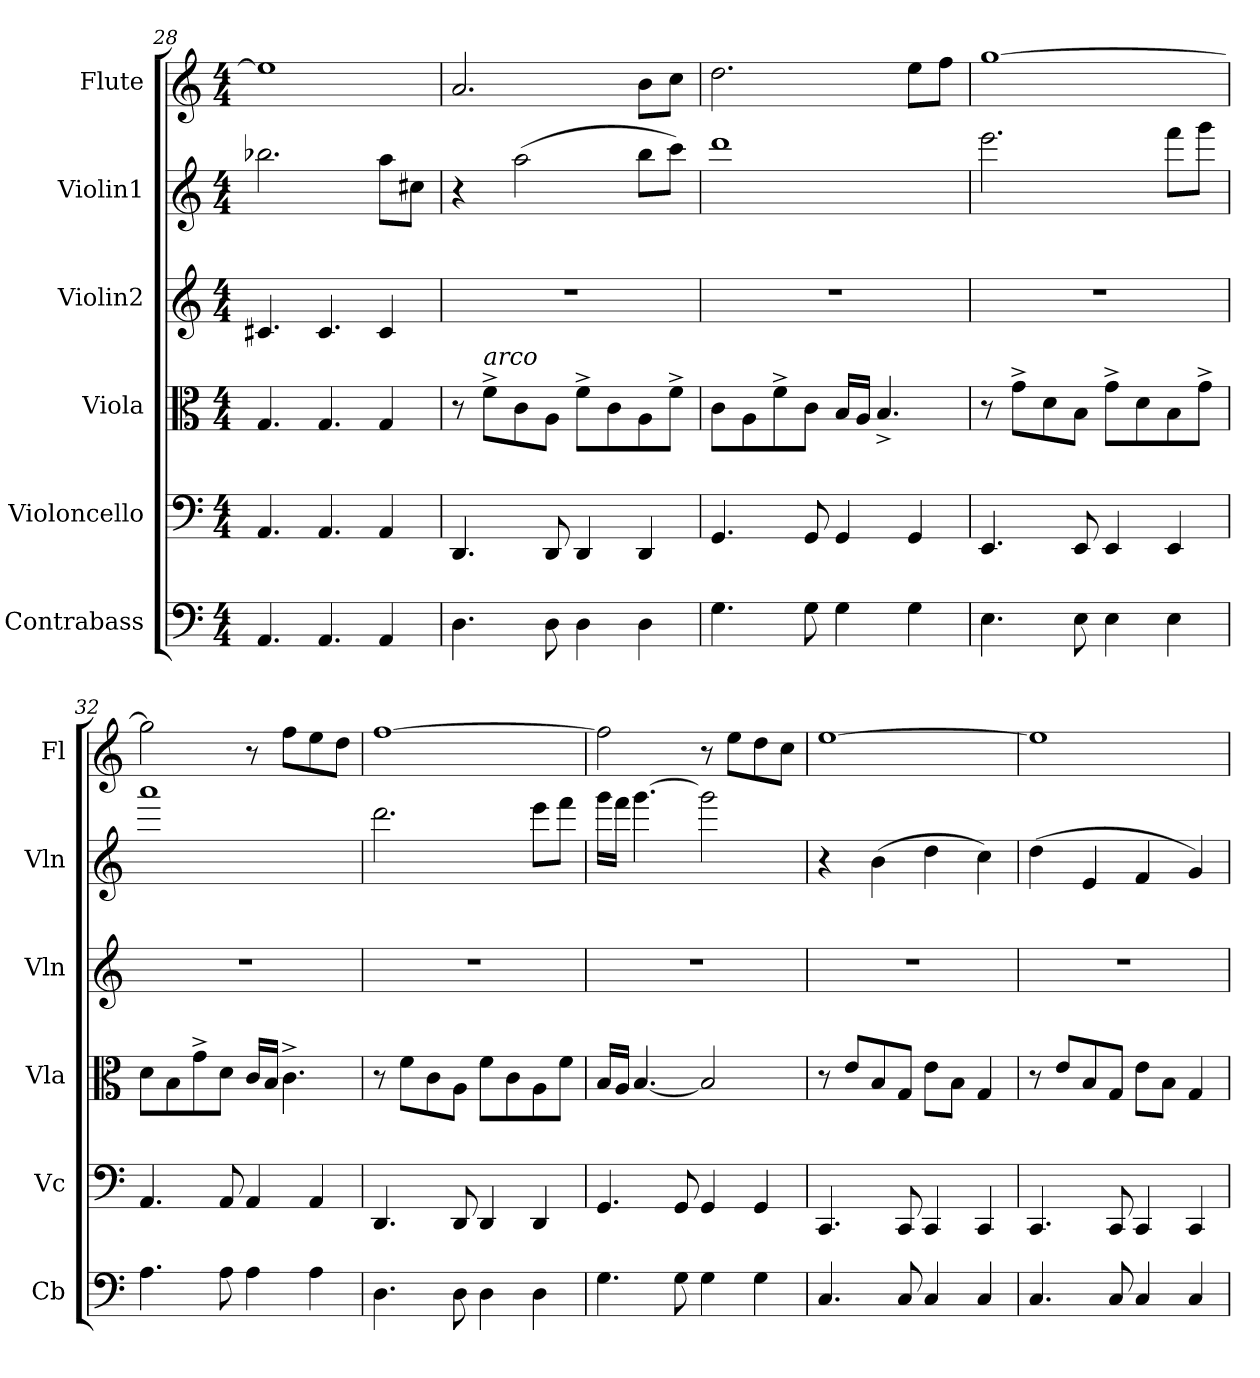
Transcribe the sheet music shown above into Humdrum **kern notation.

**kern	**kern	**kern	**kern	**kern	**kern
*part6	*part5	*part4	*part3	*part2	*part1
*staff6	*staff5	*staff4	*staff3	*staff2	*staff1
*I"Contrabass	*I"Violoncello	*I"Viola	*I"Violin2	*I"Violin1	*I"Flute
*I'Cb	*I'Vc	*I'Vla	*I'Vln	*I'Vln	*I'Fl
*clefF4	*clefF4	*clefC3	*clefG2	*clefG2	*clefG2
*ITrd7c12	*	*	*	*	*
*k[]	*k[]	*k[]	*k[]	*k[]	*k[]
*M4/4	*M4/4	*M4/4	*M4/4	*M4/4	*M4/4
=28	=28	=28	=28	=28	=28
4.AAA/	4.AA/	4.G/	4.c#X/	2.bb-X\	1ee]
4.AAA/	4.AA/	4.G/	4.c#/	.	.
4AAA/	4AA/	4G/	4c#/	8aa\L	.
.	.	.	.	8cc#X\J	.
=29	=29	=29	=29	=29	=29
4.DD\	4.DD/	8r	1r	4r	2.a/
!	!	!LO:TX:a:i:t=arco	!	!	!
.	.	8f^\L	.	.	.
.	.	8c\	.	(>2aa\	.
8DD\	8DD/	8A\J	.	.	.
4DD\	4DD/	8f^\L	.	.	.
.	.	8c\	.	.	.
4DD\	4DD/	8A\	.	8bb\L	8b\L
.	.	8f^\J	.	8ccc\J)	8cc\J
=30	=30	=30	=30	=30	=30
4.GG\	4.GG/	8c\L	1r	1ddd	2.dd\
.	.	8A\	.	.	.
.	.	8f^\	.	.	.
8GG\	8GG/	8c\J	.	.	.
4GG\	4GG/	16B/LL	.	.	.
.	.	16A/JJ	.	.	.
.	.	4.B^/	.	.	.
4GG\	4GG/	.	.	.	8ee\L
.	.	.	.	.	8ff\J
=31	=31	=31	=31	=31	=31
4.EE\	4.EE/	8r	1r	2.eee\	[1gg
.	.	8g^\L	.	.	.
.	.	8d\	.	.	.
8EE\	8EE/	8B\J	.	.	.
4EE\	4EE/	8g^\L	.	.	.
.	.	8d\	.	.	.
4EE\	4EE/	8B\	.	8fff\L	.
.	.	8g^\J	.	8ggg\J	.
=32	=32	=32	=32	=32	=32
4.AA\	4.AA/	8d\L	1r	1aaa	2gg\]
.	.	8B\	.	.	.
.	.	8g^\	.	.	.
8AA\	8AA/	8d\J	.	.	.
4AA\	4AA/	16c/LL	.	.	8r
.	.	16B/JJ	.	.	.
.	.	4.c^\	.	.	8ff\L
4AA\	4AA/	.	.	.	8ee\
.	.	.	.	.	8dd\J
!!LO:LB:g=z
=33	=33	=33	=33	=33	=33
4.DD\	4.DD/	8r	1r	2.ddd\	[1ff
.	.	8f\L	.	.	.
.	.	8c\	.	.	.
8DD\	8DD/	8A\J	.	.	.
4DD\	4DD/	8f\L	.	.	.
.	.	8c\	.	.	.
4DD\	4DD/	8A\	.	8eee\L	.
.	.	8f\J	.	8fff\J	.
=34	=34	=34	=34	=34	=34
4.GG\	4.GG/	16B/LL	1r	16ggg\LL	2ff\]
.	.	16A/JJ	.	16fff\JJ	.
.	.	[4.B/	.	[4.ggg\	.
8GG\	8GG/	.	.	.	.
4GG\	4GG/	2B/]	.	2ggg\]	8r
.	.	.	.	.	8ee\L
4GG\	4GG/	.	.	.	8dd\
.	.	.	.	.	8cc\J
=35	=35	=35	=35	=35	=35
4.CC/	4.CC/	8r	1r	4r	[1ee
.	.	8e/L	.	.	.
.	.	8B/	.	(>4b\	.
8CC/	8CC/	8G/J	.	.	.
4CC/	4CC/	8e\L	.	4dd\	.
.	.	8B\J	.	.	.
4CC/	4CC/	4G/	.	4cc\)	.
=36	=36	=36	=36	=36	=36
4.CC/	4.CC/	8r	1r	(>4dd\	1ee]
.	.	8e/L	.	.	.
.	.	8B/	.	4e/	.
8CC/	8CC/	8G/J	.	.	.
4CC/	4CC/	8e\L	.	4f/	.
.	.	8B\J	.	.	.
4CC/	4CC/	4G/	.	4g/)	.
=	=	=	=	=	=
*-	*-	*-	*-	*-	*-
